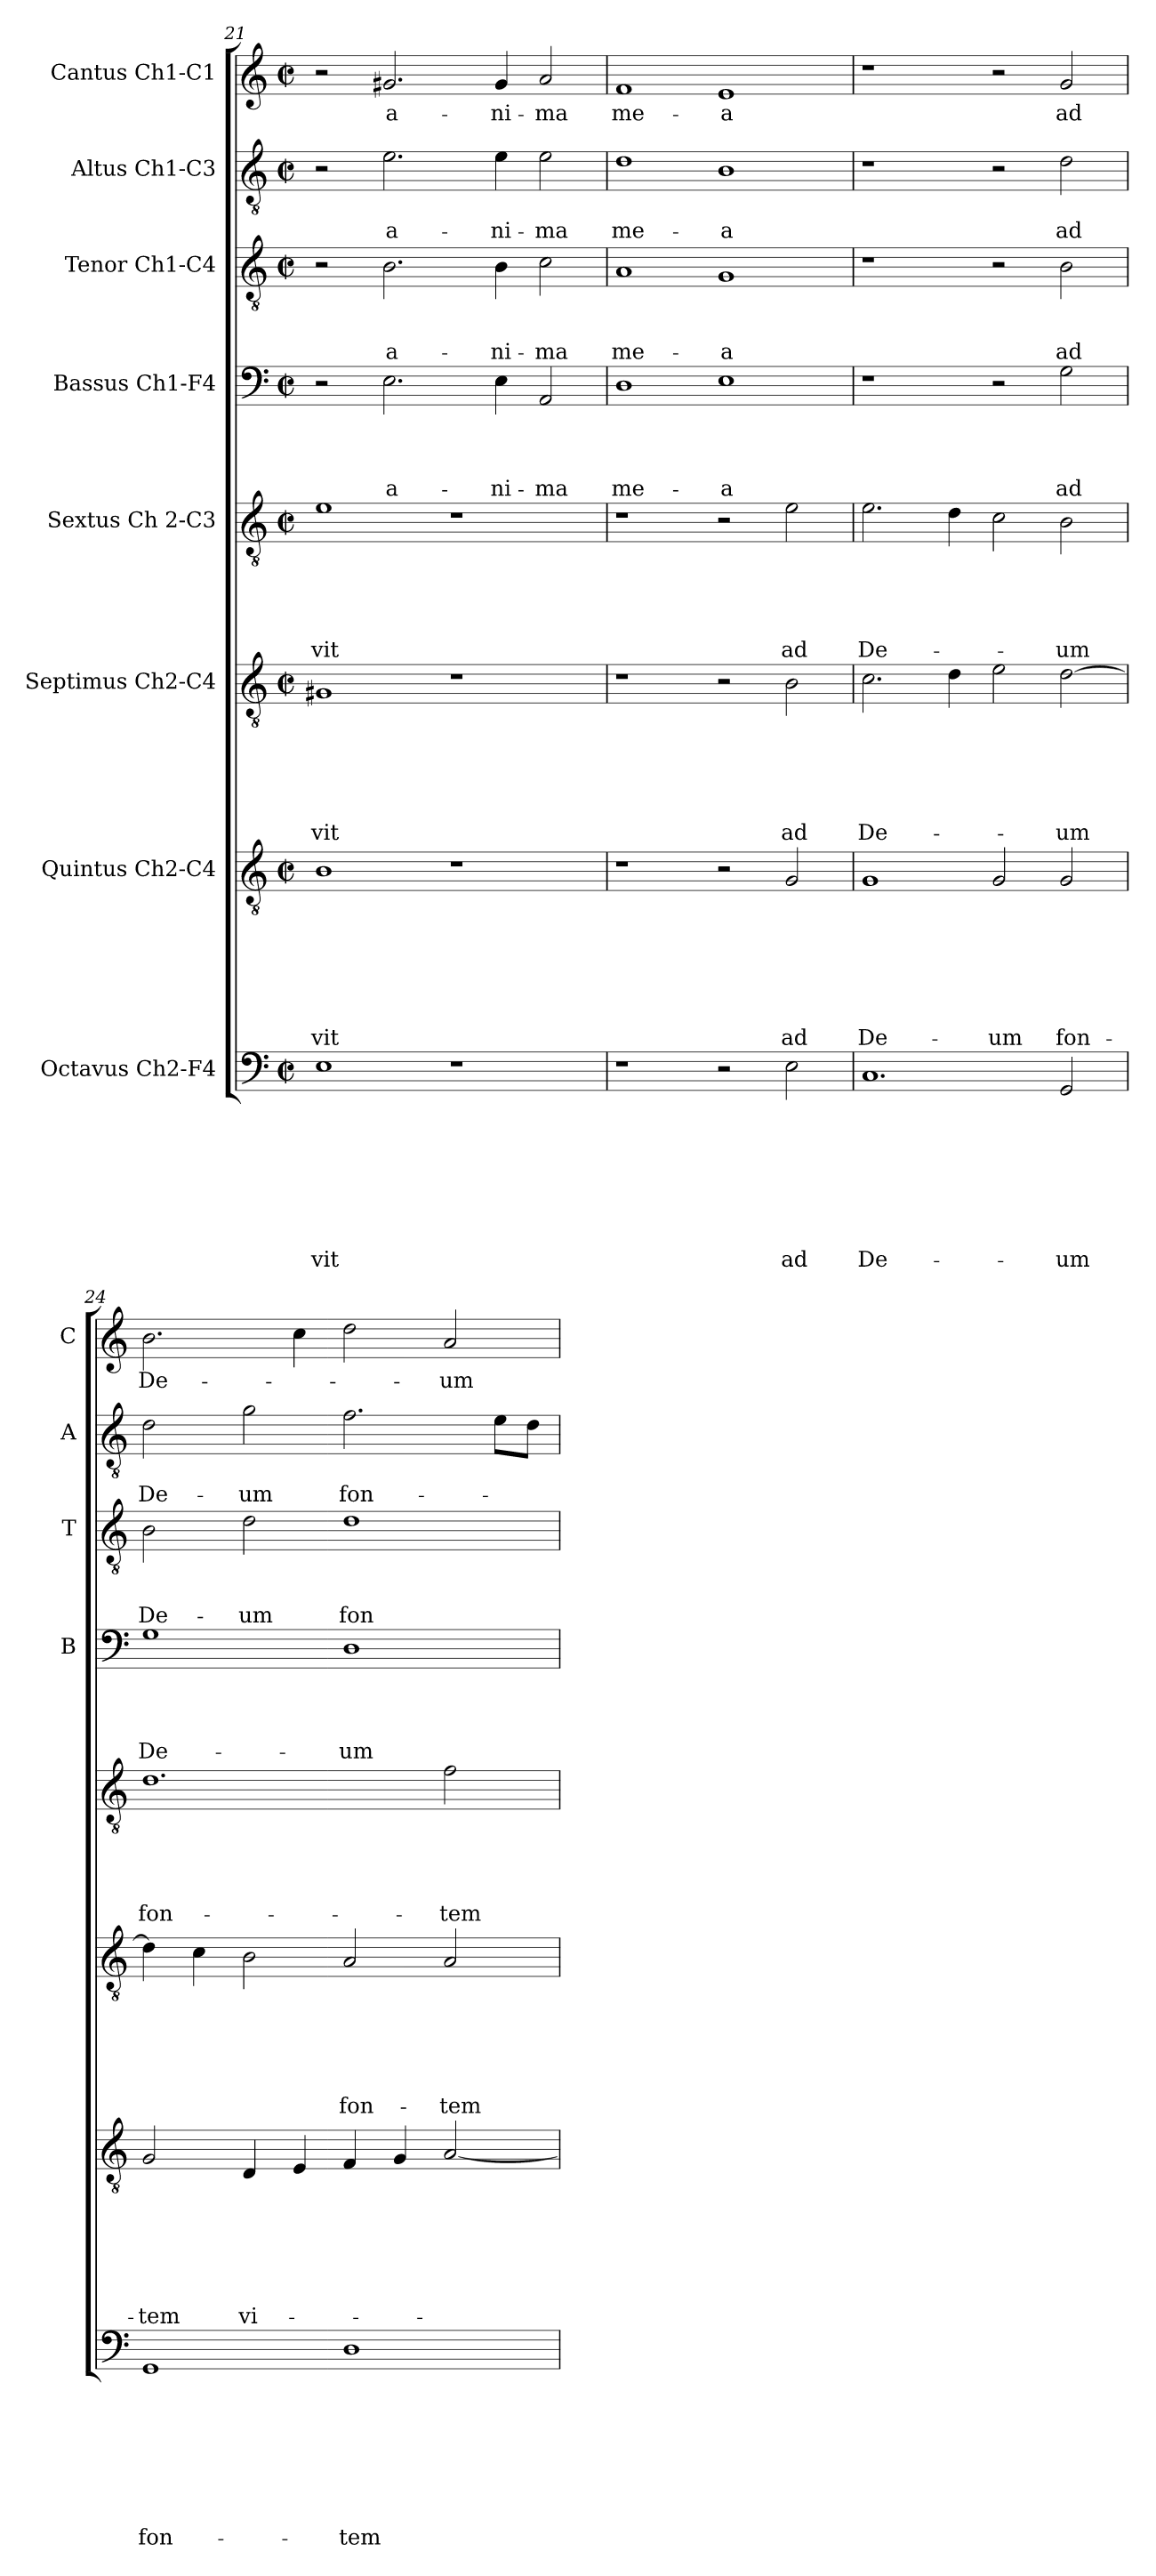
**kern	**text	**text	**text	**text	**text	**text	**text	**text	**kern	**text	**text	**text	**text	**text	**text	**text	**kern	**text	**text	**text	**text	**text	**text	**kern	**text	**text	**text	**text	**text	**kern	**text	**text	**text	**text	**kern	**text	**text	**text	**kern	**text	**text	**kern	**text
*part8	*part8	*part8	*part8	*part8	*part8	*part8	*part8	*part8	*part7	*part7	*part7	*part7	*part7	*part7	*part7	*part7	*part6	*part6	*part6	*part6	*part6	*part6	*part6	*part5	*part5	*part5	*part5	*part5	*part5	*part4	*part4	*part4	*part4	*part4	*part3	*part3	*part3	*part3	*part2	*part2	*part2	*part1	*part1
*staff8	*staff8	*staff8	*staff8	*staff8	*staff8	*staff8	*staff8	*staff8	*staff7	*staff7	*staff7	*staff7	*staff7	*staff7	*staff7	*staff7	*staff6	*staff6	*staff6	*staff6	*staff6	*staff6	*staff6	*staff5	*staff5	*staff5	*staff5	*staff5	*staff5	*staff4	*staff4	*staff4	*staff4	*staff4	*staff3	*staff3	*staff3	*staff3	*staff2	*staff2	*staff2	*staff1	*staff1
*I"Octavus Ch2-F4	*	*	*	*	*	*	*	*	*I"Quintus Ch2-C4	*	*	*	*	*	*	*	*I"Septimus Ch2-C4	*	*	*	*	*	*	*I"Sextus Ch 2-C3	*	*	*	*	*	*I"Bassus Ch1-F4	*	*	*	*	*I"Tenor Ch1-C4	*	*	*	*I"Altus Ch1-C3	*	*	*I"Cantus Ch1-C1	*
*	*	*	*	*	*	*	*	*	*	*	*	*	*	*	*	*	*	*	*	*	*	*	*	*	*	*	*	*	*	*I'B	*	*	*	*	*I'T	*	*	*	*I'A	*	*	*I'C	*
*clefF4	*	*	*	*	*	*	*	*	*clefGv2	*	*	*	*	*	*	*	*clefGv2	*	*	*	*	*	*	*clefGv2	*	*	*	*	*	*clefF4	*	*	*	*	*clefGv2	*	*	*	*clefGv2	*	*	*clefG2	*
*k[]	*	*	*	*	*	*	*	*	*k[]	*	*	*	*	*	*	*	*k[]	*	*	*	*	*	*	*k[]	*	*	*	*	*	*k[]	*	*	*	*	*k[]	*	*	*	*k[]	*	*	*k[]	*
*C:	*	*	*	*	*	*	*	*	*C:	*	*	*	*	*	*	*	*C:	*	*	*	*	*	*	*C:	*	*	*	*	*	*C:	*	*	*	*	*C:	*	*	*	*C:	*	*	*C:	*
*M2/2	*	*	*	*	*	*	*	*	*M2/2	*	*	*	*	*	*	*	*M2/2	*	*	*	*	*	*	*M2/2	*	*	*	*	*	*M2/2	*	*	*	*	*M2/2	*	*	*	*M2/2	*	*	*M2/2	*
*met(c|)	*	*	*	*	*	*	*	*	*met(c|)	*	*	*	*	*	*	*	*met(c|)	*	*	*	*	*	*	*met(c|)	*	*	*	*	*	*met(c|)	*	*	*	*	*met(c|)	*	*	*	*met(c|)	*	*	*met(c|)	*
=21	=21	=21	=21	=21	=21	=21	=21	=21	=21	=21	=21	=21	=21	=21	=21	=21	=21	=21	=21	=21	=21	=21	=21	=21	=21	=21	=21	=21	=21	=21	=21	=21	=21	=21	=21	=21	=21	=21	=21	=21	=21	=21	=21
!	!	!	!	!	!	!	!	!LO:LY:b	!	!	!	!	!	!	!	!LO:LY:b	!	!	!	!	!	!	!LO:LY:b	!	!	!	!	!	!LO:LY:b	!	!	!	!	!	!	!	!	!	!	!	!	!	!
1E	.	.	.	.	.	.	.	-vit	1B	.	.	.	.	.	.	-vit	1G#X	.	.	.	.	.	-vit	1e	.	.	.	.	-vit	2r	.	.	.	.	2r	.	.	.	2r	.	.	2r	.
!	!	!	!	!	!	!	!	!	!	!	!	!	!	!	!	!	!	!	!	!	!	!	!	!	!	!	!	!	!	!	!	!	!	!LO:LY:b	!	!	!	!LO:LY:b	!	!	!LO:LY:b	!	!LO:LY:b
.	.	.	.	.	.	.	.	.	.	.	.	.	.	.	.	.	.	.	.	.	.	.	.	.	.	.	.	.	.	2.E\	.	.	.	a-	2.B\	.	.	a-	2.e\	.	a-	2.g#/	a-
1r	.	.	.	.	.	.	.	.	1r	.	.	.	.	.	.	.	1r	.	.	.	.	.	.	1r	.	.	.	.	.	.	.	.	.	.	.	.	.	.	.	.	.	.	.
!	!	!	!	!	!	!	!	!	!	!	!	!	!	!	!	!	!	!	!	!	!	!	!	!	!	!	!	!	!	!	!	!	!	!LO:LY:b	!	!	!	!LO:LY:b	!	!	!LO:LY:b	!	!LO:LY:b
.	.	.	.	.	.	.	.	.	.	.	.	.	.	.	.	.	.	.	.	.	.	.	.	.	.	.	.	.	.	4E\	.	.	.	-ni-	4B\	.	.	-ni-	4e\	.	-ni-	4g#/	-ni-
!	!	!	!	!	!	!	!	!	!	!	!	!	!	!	!	!	!	!	!	!	!	!	!	!	!	!	!	!	!	!	!	!	!	!LO:LY:b	!	!	!	!LO:LY:b	!	!	!LO:LY:b	!	!LO:LY:b
.	.	.	.	.	.	.	.	.	.	.	.	.	.	.	.	.	.	.	.	.	.	.	.	.	.	.	.	.	.	2AA/	.	.	.	-ma	2c\	.	.	-ma	2e\	.	-ma	2a/	-ma
=22	=22	=22	=22	=22	=22	=22	=22	=22	=22	=22	=22	=22	=22	=22	=22	=22	=22	=22	=22	=22	=22	=22	=22	=22	=22	=22	=22	=22	=22	=22	=22	=22	=22	=22	=22	=22	=22	=22	=22	=22	=22	=22	=22
!	!	!	!	!	!	!	!	!	!	!	!	!	!	!	!	!	!	!	!	!	!	!	!	!	!	!	!	!	!	!	!	!	!	!LO:LY:b	!	!	!	!LO:LY:b	!	!	!LO:LY:b	!	!LO:LY:b
1r	.	.	.	.	.	.	.	.	1r	.	.	.	.	.	.	.	1r	.	.	.	.	.	.	1r	.	.	.	.	.	1D	.	.	.	me-	1A	.	.	me-	1d	.	me-	1f	me-
!	!	!	!	!	!	!	!	!	!	!	!	!	!	!	!	!	!	!	!	!	!	!	!	!	!	!	!	!	!	!	!	!	!	!LO:LY:b	!	!	!	!LO:LY:b	!	!	!LO:LY:b	!	!LO:LY:b
2r	.	.	.	.	.	.	.	.	2r	.	.	.	.	.	.	.	2r	.	.	.	.	.	.	2r	.	.	.	.	.	1E	.	.	.	-a	1G	.	.	-a	1B	.	-a	1e	-a
!	!	!	!	!	!	!	!	!LO:LY:b	!	!	!	!	!	!	!	!LO:LY:b	!	!	!	!	!	!	!LO:LY:b	!	!	!	!	!	!LO:LY:b	!	!	!	!	!	!	!	!	!	!	!	!	!	!
2E\	.	.	.	.	.	.	.	ad	2G/	.	.	.	.	.	.	ad	2B\	.	.	.	.	.	ad	2e\	.	.	.	.	ad	.	.	.	.	.	.	.	.	.	.	.	.	.	.
!!LO:PB:g=z
=23	=23	=23	=23	=23	=23	=23	=23	=23	=23	=23	=23	=23	=23	=23	=23	=23	=23	=23	=23	=23	=23	=23	=23	=23	=23	=23	=23	=23	=23	=23	=23	=23	=23	=23	=23	=23	=23	=23	=23	=23	=23	=23	=23
!	!	!	!	!	!	!	!	!LO:LY:b	!	!	!	!	!	!	!	!LO:LY:b	!	!	!	!	!	!	!LO:LY:b	!	!	!	!	!	!LO:LY:b	!	!	!	!	!	!	!	!	!	!	!	!	!	!
1.C	.	.	.	.	.	.	.	De-	1G	.	.	.	.	.	.	De-	2.c\	.	.	.	.	.	De-	2.e\	.	.	.	.	De-	1r	.	.	.	.	1r	.	.	.	1r	.	.	1r	.
.	.	.	.	.	.	.	.	.	.	.	.	.	.	.	.	.	4d\	.	.	.	.	.	.	4d\	.	.	.	.	.	.	.	.	.	.	.	.	.	.	.	.	.	.	.
!	!	!	!	!	!	!	!	!	!	!	!	!	!	!	!	!LO:LY:b	!	!	!	!	!	!	!	!	!	!	!	!	!	!	!	!	!	!	!	!	!	!	!	!	!	!	!
.	.	.	.	.	.	.	.	.	2G/	.	.	.	.	.	.	-um	2e\	.	.	.	.	.	.	2c\	.	.	.	.	.	2r	.	.	.	.	2r	.	.	.	2r	.	.	2r	.
!	!	!	!	!	!	!	!	!LO:LY:b	!	!	!	!	!	!	!	!LO:LY:b	!	!	!	!	!	!	!LO:LY:b	!	!	!	!	!	!LO:LY:b	!	!	!	!	!LO:LY:b	!	!	!	!LO:LY:b	!	!	!LO:LY:b	!	!LO:LY:b
2GG/	.	.	.	.	.	.	.	-um	2G/	.	.	.	.	.	.	fon-	[2d\	.	.	.	.	.	-um	2B\	.	.	.	.	-um	2G\	.	.	.	ad	2B\	.	.	ad	2d\	.	ad	2g/	ad
=24	=24	=24	=24	=24	=24	=24	=24	=24	=24	=24	=24	=24	=24	=24	=24	=24	=24	=24	=24	=24	=24	=24	=24	=24	=24	=24	=24	=24	=24	=24	=24	=24	=24	=24	=24	=24	=24	=24	=24	=24	=24	=24	=24
!	!	!	!	!	!	!	!	!LO:LY:b	!	!	!	!	!	!	!	!LO:LY:b	!	!	!	!	!	!	!	!	!	!	!	!	!LO:LY:b	!	!	!	!	!LO:LY:b	!	!	!	!LO:LY:b	!	!	!LO:LY:b	!	!LO:LY:b
1GG	.	.	.	.	.	.	.	fon-	2G/	.	.	.	.	.	.	-tem	4d\]	.	.	.	.	.	.	1.d	.	.	.	.	fon-	1G	.	.	.	De-	2B\	.	.	De-	2d\	.	De-	2.b\	De-
.	.	.	.	.	.	.	.	.	.	.	.	.	.	.	.	.	4c\	.	.	.	.	.	.	.	.	.	.	.	.	.	.	.	.	.	.	.	.	.	.	.	.	.	.
!	!	!	!	!	!	!	!	!	!	!	!	!	!	!	!	!LO:LY:b	!	!	!	!	!	!	!	!	!	!	!	!	!	!	!	!	!	!	!	!	!	!LO:LY:b	!	!	!LO:LY:b	!	!
.	.	.	.	.	.	.	.	.	4D/	.	.	.	.	.	.	vi-	2B\	.	.	.	.	.	.	.	.	.	.	.	.	.	.	.	.	.	2d\	.	.	-um	2g\	.	-um	.	.
.	.	.	.	.	.	.	.	.	4E/	.	.	.	.	.	.	.	.	.	.	.	.	.	.	.	.	.	.	.	.	.	.	.	.	.	.	.	.	.	.	.	.	4cc\	.
!	!	!	!	!	!	!	!	!LO:LY:b	!	!	!	!	!	!	!	!	!	!	!	!	!	!	!LO:LY:b	!	!	!	!	!	!	!	!	!	!	!LO:LY:b	!	!	!	!LO:LY:b	!	!	!LO:LY:b	!	!
1D	.	.	.	.	.	.	.	-tem	4F/	.	.	.	.	.	.	.	2A/	.	.	.	.	.	fon-	.	.	.	.	.	.	1D	.	.	.	-um	1d	.	.	fon-	2.f\	.	fon-	2dd\	.
.	.	.	.	.	.	.	.	.	4G/	.	.	.	.	.	.	.	.	.	.	.	.	.	.	.	.	.	.	.	.	.	.	.	.	.	.	.	.	.	.	.	.	.	.
!	!	!	!	!	!	!	!	!	!	!	!	!	!	!	!	!	!	!	!	!	!	!	!LO:LY:b	!	!	!	!	!	!LO:LY:b	!	!	!	!	!	!	!	!	!	!	!	!	!	!LO:LY:b
.	.	.	.	.	.	.	.	.	[2A/	.	.	.	.	.	.	.	2A/	.	.	.	.	.	-tem	2f\	.	.	.	.	-tem	.	.	.	.	.	.	.	.	.	.	.	.	2a/	-um
.	.	.	.	.	.	.	.	.	.	.	.	.	.	.	.	.	.	.	.	.	.	.	.	.	.	.	.	.	.	.	.	.	.	.	.	.	.	.	8e\L	.	.	.	.
.	.	.	.	.	.	.	.	.	.	.	.	.	.	.	.	.	.	.	.	.	.	.	.	.	.	.	.	.	.	.	.	.	.	.	.	.	.	.	8d\J	.	.	.	.
=	=	=	=	=	=	=	=	=	=	=	=	=	=	=	=	=	=	=	=	=	=	=	=	=	=	=	=	=	=	=	=	=	=	=	=	=	=	=	=	=	=	=	=
*-	*-	*-	*-	*-	*-	*-	*-	*-	*-	*-	*-	*-	*-	*-	*-	*-	*-	*-	*-	*-	*-	*-	*-	*-	*-	*-	*-	*-	*-	*-	*-	*-	*-	*-	*-	*-	*-	*-	*-	*-	*-	*-	*-
